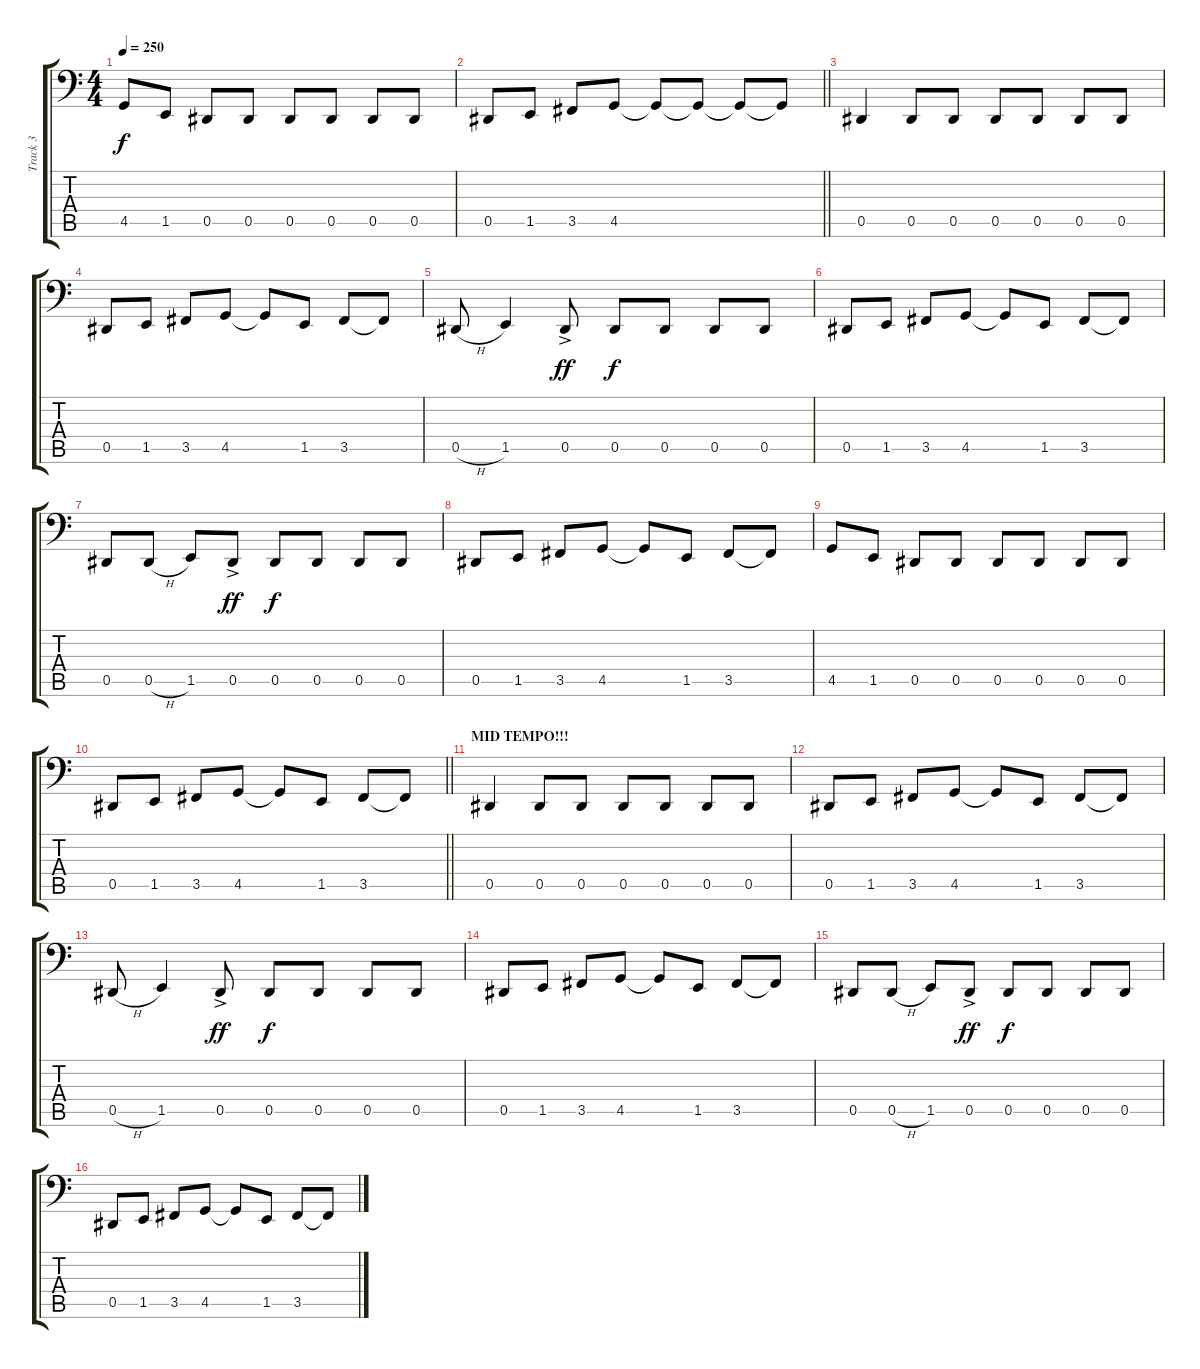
\track ("Track 3" "Track 3") {instrument electricbassfinger}
\staff {score tabs}
\tuning (B2 Gb2 Db2 Ab1 Eb1 Bb0) {hide}
\ts (4 4)
\tempo 250
\clef f4
\ks c
4.5.8{dy f} 1.5.8 0.5.8 0.5.8 0.5.8 0.5.8 0.5.8 0.5.8 |
\barLineRight lightlight
0.5.8 1.5.8 3.5.8 4.5.8 4.5{t}.8 4.5{t}.8 4.5{t}.8 4.5{t}.8 |
0.5.4 0.5.8 0.5.8 0.5.8 0.5.8 0.5.8 0.5.8 |
0.5.8 1.5.8 3.5.8 4.5.8 4.5{t}.8 1.5.8 3.5.8 3.5{t}.8 |
0.5{h}.8 1.5.4 0.5{ac}.8{dy ff} 0.5.8{dy f} 0.5.8 0.5.8 0.5.8 |
0.5.8 1.5.8 3.5.8 4.5.8 4.5{t}.8 1.5.8 3.5.8 3.5{t}.8 |
0.5.8 0.5{h}.8 1.5.8 0.5{ac}.8{dy ff} 0.5.8{dy f} 0.5.8 0.5.8 0.5.8 |
0.5.8 1.5.8 3.5.8 4.5.8 4.5{t}.8 1.5.8 3.5.8 3.5{t}.8 |
4.5.8 1.5.8 0.5.8 0.5.8 0.5.8 0.5.8 0.5.8 0.5.8 |
\barLineRight lightlight
0.5.8 1.5.8 3.5.8 4.5.8 4.5{t}.8 1.5.8 3.5.8 3.5{t}.8 |
\section ("" "MID TEMPO!!!")
0.5.4 0.5.8 0.5.8 0.5.8 0.5.8 0.5.8 0.5.8 |
0.5.8 1.5.8 3.5.8 4.5.8 4.5{t}.8 1.5.8 3.5.8 3.5{t}.8 |
0.5{h}.8 1.5.4 0.5{ac}.8{dy ff} 0.5.8{dy f} 0.5.8 0.5.8 0.5.8 |
0.5.8 1.5.8 3.5.8 4.5.8 4.5{t}.8 1.5.8 3.5.8 3.5{t}.8 |
0.5.8 0.5{h}.8 1.5.8 0.5{ac}.8{dy ff} 0.5.8{dy f} 0.5.8 0.5.8 0.5.8 |
0.5.8 1.5.8 3.5.8 4.5.8 4.5{t}.8 1.5.8 3.5.8 3.5{t}.8
